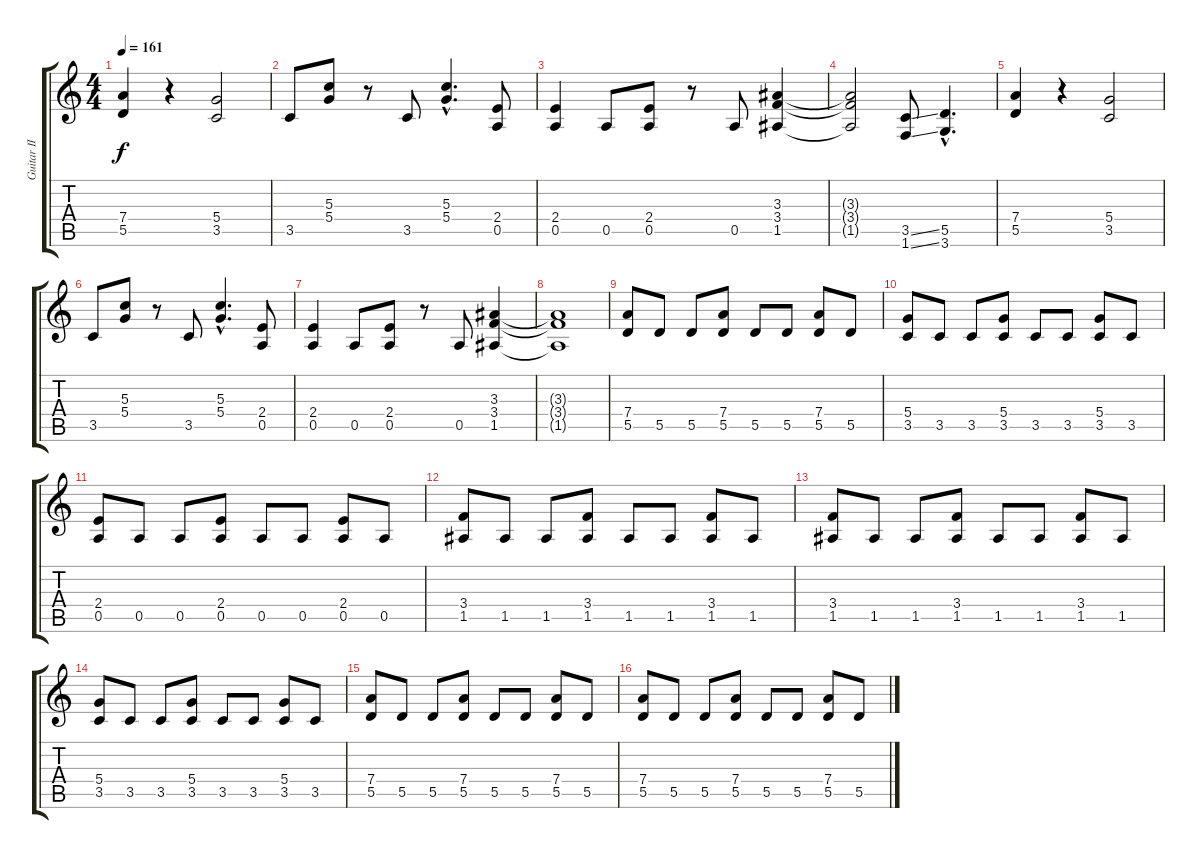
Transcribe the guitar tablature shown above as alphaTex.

\track ("Guitar II" "Guitar II") {instrument distortionguitar}
\staff {score tabs}
\tuning (E4 B3 G3 D3 A2 E2) {hide}
\ts (4 4)
\tempo 161
\clef g2
\ks c
(7.4 5.5).4{dy f} r.4 (5.4 3.5).2 |
3.5.8 (5.3 5.4).8 r.8 3.5.8 (5.3{hac} 5.4{hac}).4{d} (2.4 0.5).8 |
(2.4 0.5).4 0.5.8 (2.4 0.5).8 r.8 0.5.8 (3.3 3.4 1.5).4 |
(3.3{t} 3.4{t} 1.5{t}).2 (3.5{ss} 1.6{ss}).8 (5.5{hac} 3.6{hac}).4{d} |
(7.4 5.5).4 r.4 (5.4 3.5).2 |
3.5.8 (5.3 5.4).8 r.8 3.5.8 (5.3{hac} 5.4{hac}).4{d} (2.4 0.5).8 |
(2.4 0.5).4 0.5.8 (2.4 0.5).8 r.8 0.5.8 (3.3 3.4 1.5).4 |
(3.3{t} 3.4{t} 1.5{t}).1 |
(7.4 5.5).8 5.5.8 5.5.8 (7.4 5.5).8 5.5.8 5.5.8 (7.4 5.5).8 5.5.8 |
(5.4 3.5).8 3.5.8 3.5.8 (5.4 3.5).8 3.5.8 3.5.8 (5.4 3.5).8 3.5.8 |
(2.4 0.5).8 0.5.8 0.5.8 (2.4 0.5).8 0.5.8 0.5.8 (2.4 0.5).8 0.5.8 |
(3.4 1.5).8 1.5.8 1.5.8 (3.4 1.5).8 1.5.8 1.5.8 (3.4 1.5).8 1.5.8 |
(3.4 1.5).8 1.5.8 1.5.8 (3.4 1.5).8 1.5.8 1.5.8 (3.4 1.5).8 1.5.8 |
(5.4 3.5).8 3.5.8 3.5.8 (5.4 3.5).8 3.5.8 3.5.8 (5.4 3.5).8 3.5.8 |
(7.4 5.5).8 5.5.8 5.5.8 (7.4 5.5).8 5.5.8 5.5.8 (7.4 5.5).8 5.5.8 |
(7.4 5.5).8 5.5.8 5.5.8 (7.4 5.5).8 5.5.8 5.5.8 (7.4 5.5).8 5.5.8
